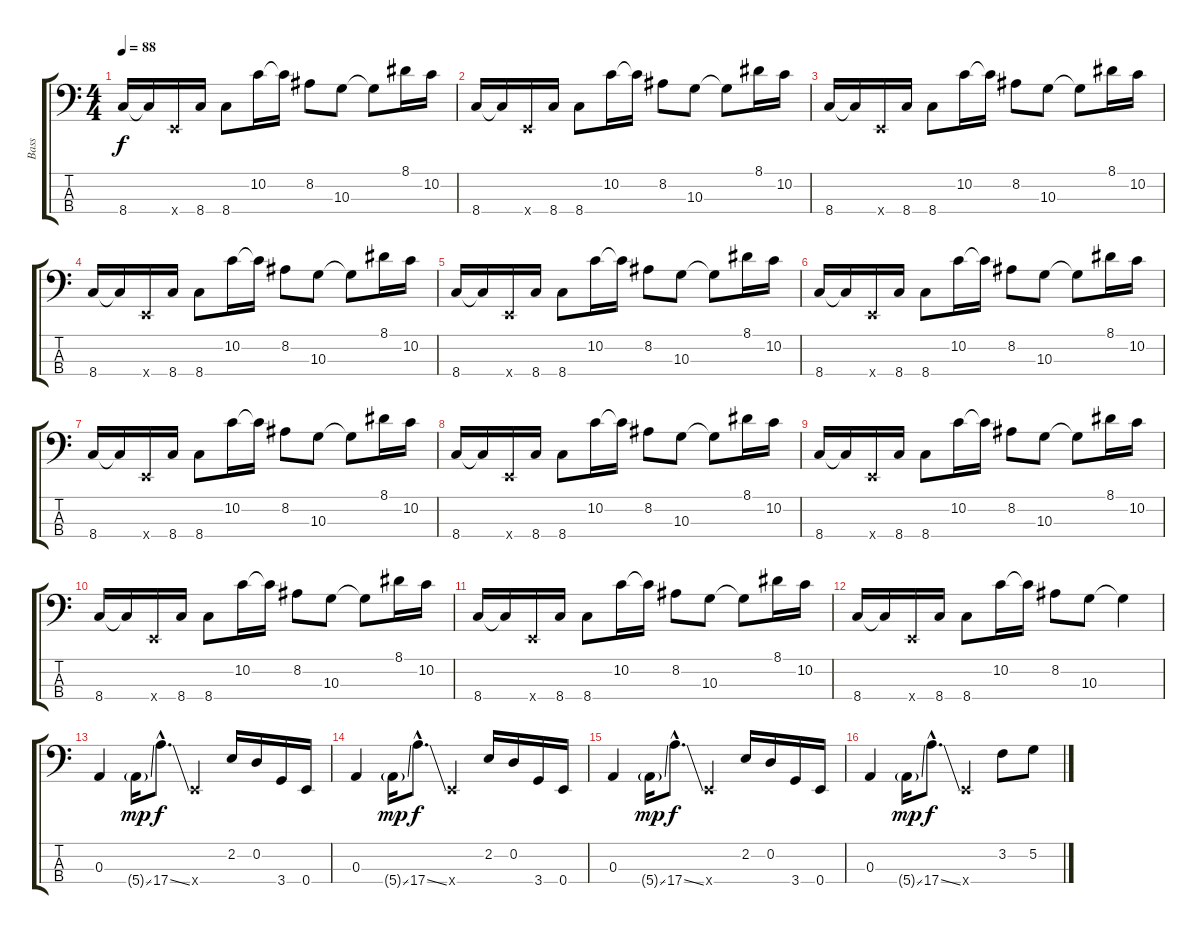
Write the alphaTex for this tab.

\track ("Bass" "Bass") {instrument electricbassfinger}
\staff {score tabs}
\tuning (G2 D2 A1 E1) {hide}
\ts (4 4)
\tempo 88
\clef f4
\ks c
8.4.16{dy f} 8.4{t}.16 0.4{x}.16 8.4.16 8.4.8 10.2.16 10.2{t}.16 8.2.8 10.3.8 10.3{t}.8 8.1.16 10.2.16 |
8.4.16 8.4{t}.16 0.4{x}.16 8.4.16 8.4.8 10.2.16 10.2{t}.16 8.2.8 10.3.8 10.3{t}.8 8.1.16 10.2.16 |
8.4.16 8.4{t}.16 0.4{x}.16 8.4.16 8.4.8 10.2.16 10.2{t}.16 8.2.8 10.3.8 10.3{t}.8 8.1.16 10.2.16 |
8.4.16 8.4{t}.16 0.4{x}.16 8.4.16 8.4.8 10.2.16 10.2{t}.16 8.2.8 10.3.8 10.3{t}.8 8.1.16 10.2.16 |
8.4.16 8.4{t}.16 0.4{x}.16 8.4.16 8.4.8 10.2.16 10.2{t}.16 8.2.8 10.3.8 10.3{t}.8 8.1.16 10.2.16 |
8.4.16 8.4{t}.16 0.4{x}.16 8.4.16 8.4.8 10.2.16 10.2{t}.16 8.2.8 10.3.8 10.3{t}.8 8.1.16 10.2.16 |
8.4.16 8.4{t}.16 0.4{x}.16 8.4.16 8.4.8 10.2.16 10.2{t}.16 8.2.8 10.3.8 10.3{t}.8 8.1.16 10.2.16 |
8.4.16 8.4{t}.16 0.4{x}.16 8.4.16 8.4.8 10.2.16 10.2{t}.16 8.2.8 10.3.8 10.3{t}.8 8.1.16 10.2.16 |
8.4.16 8.4{t}.16 0.4{x}.16 8.4.16 8.4.8 10.2.16 10.2{t}.16 8.2.8 10.3.8 10.3{t}.8 8.1.16 10.2.16 |
8.4.16 8.4{t}.16 0.4{x}.16 8.4.16 8.4.8 10.2.16 10.2{t}.16 8.2.8 10.3.8 10.3{t}.8 8.1.16 10.2.16 |
8.4.16 8.4{t}.16 0.4{x}.16 8.4.16 8.4.8 10.2.16 10.2{t}.16 8.2.8 10.3.8 10.3{t}.8 8.1.16 10.2.16 |
8.4.16 8.4{t}.16 0.4{x}.16 8.4.16 8.4.8 10.2.16 10.2{t}.16 8.2.8 10.3.8 10.3{t}.4 |
0.3.4 5.4{ss g}.16{dy mp} 17.4{ss hac}.8{d dy f} 0.4{x}.4 2.2.16 0.2.16 3.4.16 0.4.16 |
0.3.4 5.4{ss g}.16{dy mp} 17.4{ss hac}.8{d dy f} 0.4{x}.4 2.2.16 0.2.16 3.4.16 0.4.16 |
0.3.4 5.4{ss g}.16{dy mp} 17.4{ss hac}.8{d dy f} 0.4{x}.4 2.2.16 0.2.16 3.4.16 0.4.16 |
0.3.4 5.4{ss g}.16{dy mp} 17.4{ss hac}.8{d dy f} 0.4{x}.4 3.2.8 5.2.8
